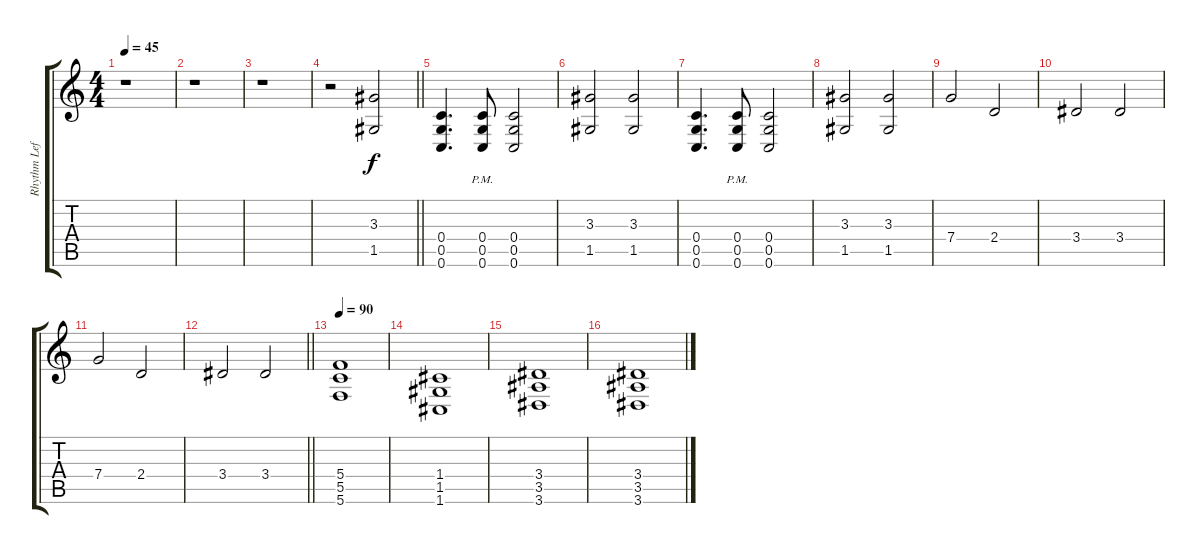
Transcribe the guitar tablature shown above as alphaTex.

\track ("Rhythm Left" "Rhythm Lef") {instrument distortionguitar}
\staff {score tabs}
\tuning (D4 A3 F3 C3 G2 C2) {hide}
\ts (4 4)
\tempo 45
\clef g2
\ks c
r.1{dy f} |
r.1 |
r.1 |
\barLineRight lightlight
r.2 (3.3 1.5).2 |
(0.4 0.5 0.6).4{d} (0.4{pm} 0.5{pm} 0.6{pm}).8 (0.4 0.5 0.6).2 |
(3.3 1.5).2 (3.3 1.5).2 |
(0.4 0.5 0.6).4{d} (0.4{pm} 0.5{pm} 0.6{pm}).8 (0.4 0.5 0.6).2 |
(3.3 1.5).2 (3.3 1.5).2 |
7.4.2 2.4.2 |
3.4.2 3.4.2 |
7.4.2 2.4.2 |
\barLineRight lightlight
3.4.2 3.4.2 |
\tempo 90
(5.4 5.5 5.6).1 |
(1.4 1.5 1.6).1 |
(3.4 3.5 3.6).1 |
(3.4 3.5 3.6).1
